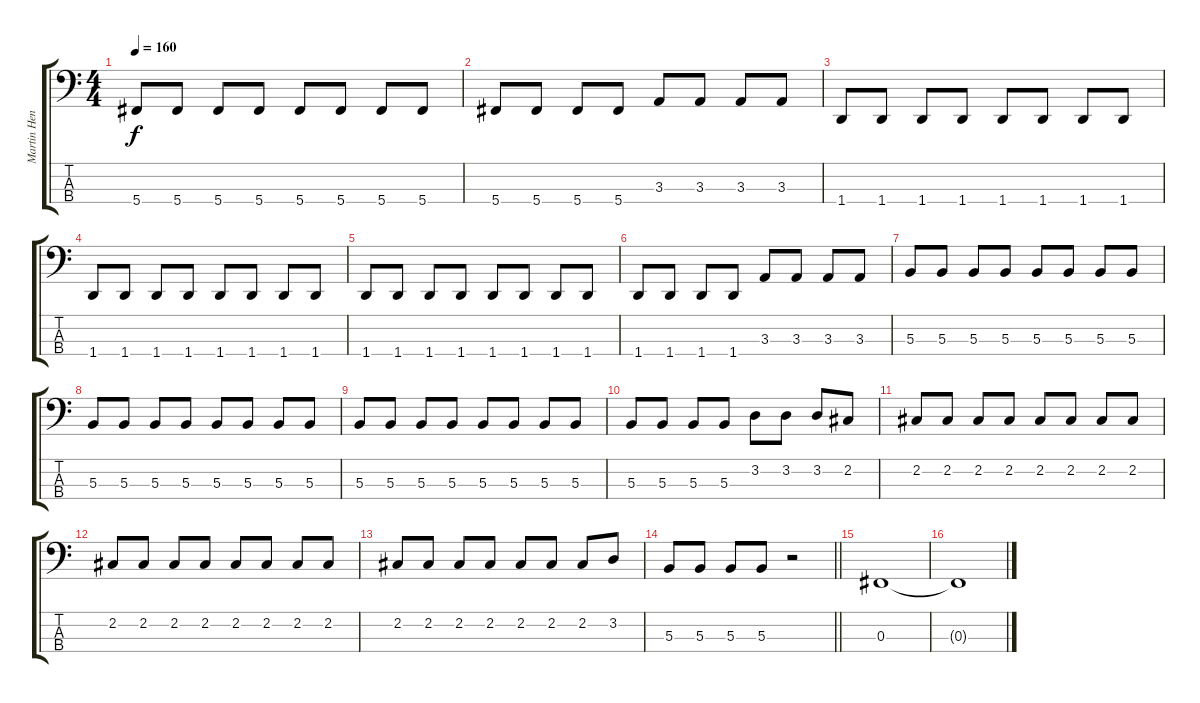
\track ("Martin Henriksson" "Martin Hen") {instrument electricbassfinger}
\staff {score tabs}
\tuning (E2 B1 Gb1 Db1) {hide}
\ts (4 4)
\tempo 160
\clef f4
\ks c
5.4.8{dy f} 5.4.8 5.4.8 5.4.8 5.4.8 5.4.8 5.4.8 5.4.8 |
5.4.8 5.4.8 5.4.8 5.4.8 3.3.8 3.3.8 3.3.8 3.3.8 |
1.4.8 1.4.8 1.4.8 1.4.8 1.4.8 1.4.8 1.4.8 1.4.8 |
1.4.8 1.4.8 1.4.8 1.4.8 1.4.8 1.4.8 1.4.8 1.4.8 |
1.4.8 1.4.8 1.4.8 1.4.8 1.4.8 1.4.8 1.4.8 1.4.8 |
1.4.8 1.4.8 1.4.8 1.4.8 3.3.8 3.3.8 3.3.8 3.3.8 |
5.3.8 5.3.8 5.3.8 5.3.8 5.3.8 5.3.8 5.3.8 5.3.8 |
5.3.8 5.3.8 5.3.8 5.3.8 5.3.8 5.3.8 5.3.8 5.3.8 |
5.3.8 5.3.8 5.3.8 5.3.8 5.3.8 5.3.8 5.3.8 5.3.8 |
5.3.8 5.3.8 5.3.8 5.3.8 3.2.8 3.2.8 3.2.8 2.2.8 |
2.2.8 2.2.8 2.2.8 2.2.8 2.2.8 2.2.8 2.2.8 2.2.8 |
2.2.8 2.2.8 2.2.8 2.2.8 2.2.8 2.2.8 2.2.8 2.2.8 |
2.2.8 2.2.8 2.2.8 2.2.8 2.2.8 2.2.8 2.2.8 3.2.8 |
\barLineRight lightlight
5.3.8 5.3.8 5.3.8 5.3.8 r.2 |
0.3.1 |
0.3{t}.1
